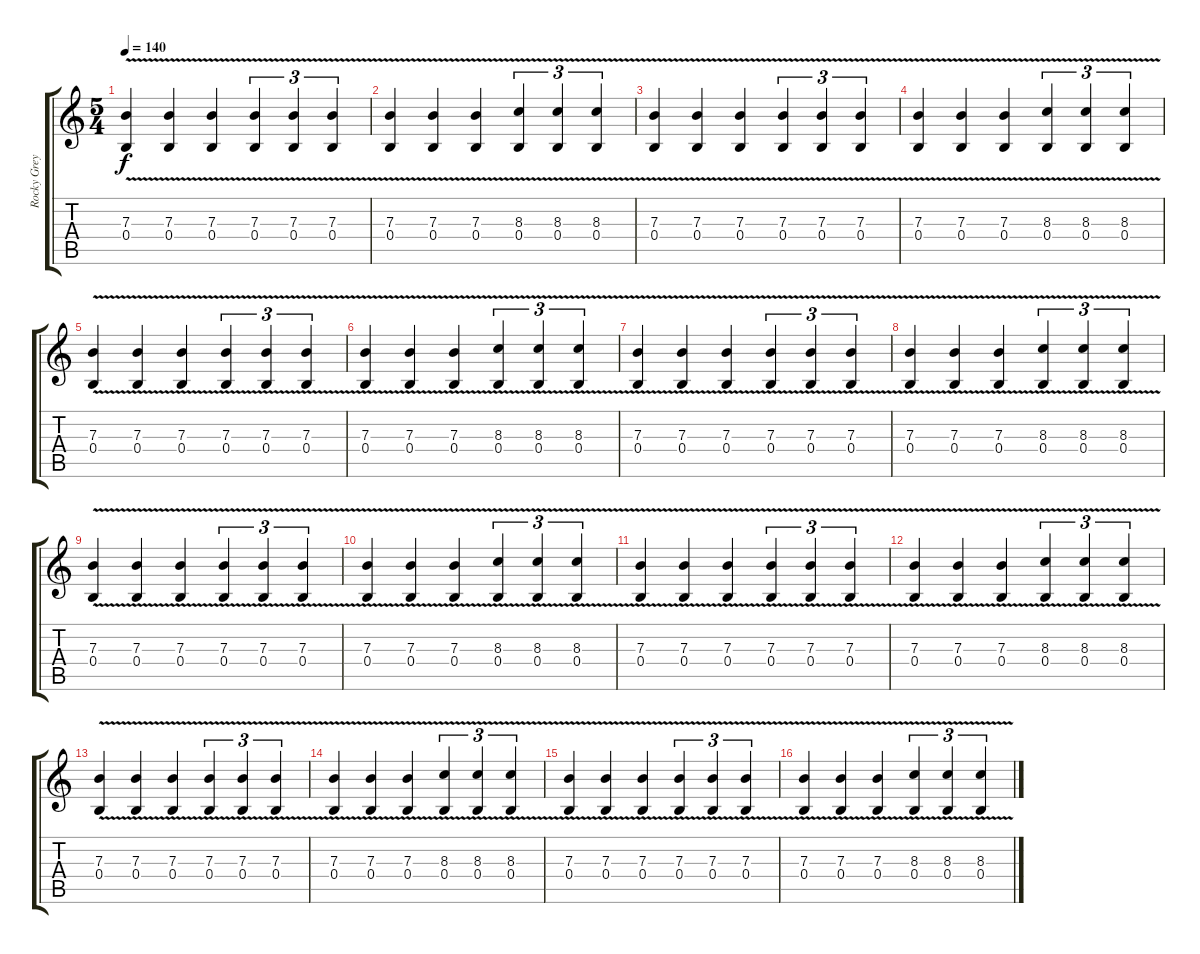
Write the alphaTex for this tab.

\track ("Rocky Grey - Lead Guitar" "Rocky Grey") {instrument overdrivenguitar}
\staff {score tabs}
\tuning (Db4 Ab3 E3 B2 Gb2 Db2) {hide}
\ts (5 4)
\tempo 140
\clef g2
\ks c
(7.3{v} 0.4).4{dy f instrument overdrivenguitar} (7.3{v} 0.4).4 (7.3{v} 0.4).4 (7.3{v} 0.4).4{tu (3 2)} (7.3{v} 0.4).4{tu (3 2)} (7.3{v} 0.4).4{tu (3 2)} |
(7.3{v} 0.4).4 (7.3{v} 0.4).4 (7.3{v} 0.4).4 (8.3{v} 0.4).4{tu (3 2)} (8.3{v} 0.4).4{tu (3 2)} (8.3{v} 0.4).4{tu (3 2)} |
(7.3{v} 0.4).4 (7.3{v} 0.4).4 (7.3{v} 0.4).4 (7.3{v} 0.4).4{tu (3 2)} (7.3{v} 0.4).4{tu (3 2)} (7.3{v} 0.4).4{tu (3 2)} |
(7.3{v} 0.4).4 (7.3{v} 0.4).4 (7.3{v} 0.4).4 (8.3{v} 0.4).4{tu (3 2)} (8.3{v} 0.4).4{tu (3 2)} (8.3{v} 0.4).4{tu (3 2)} |
(7.3{v} 0.4).4 (7.3{v} 0.4).4 (7.3{v} 0.4).4 (7.3{v} 0.4).4{tu (3 2)} (7.3{v} 0.4).4{tu (3 2)} (7.3{v} 0.4).4{tu (3 2)} |
(7.3{v} 0.4).4 (7.3{v} 0.4).4 (7.3{v} 0.4).4 (8.3{v} 0.4).4{tu (3 2)} (8.3{v} 0.4).4{tu (3 2)} (8.3{v} 0.4).4{tu (3 2)} |
(7.3{v} 0.4).4 (7.3{v} 0.4).4 (7.3{v} 0.4).4 (7.3{v} 0.4).4{tu (3 2)} (7.3{v} 0.4).4{tu (3 2)} (7.3{v} 0.4).4{tu (3 2)} |
(7.3{v} 0.4).4 (7.3{v} 0.4).4 (7.3{v} 0.4).4 (8.3{v} 0.4).4{tu (3 2)} (8.3{v} 0.4).4{tu (3 2)} (8.3{v} 0.4).4{tu (3 2)} |
(7.3{v} 0.4).4 (7.3{v} 0.4).4 (7.3{v} 0.4).4 (7.3{v} 0.4).4{tu (3 2)} (7.3{v} 0.4).4{tu (3 2)} (7.3{v} 0.4).4{tu (3 2)} |
(7.3{v} 0.4).4 (7.3{v} 0.4).4 (7.3{v} 0.4).4 (8.3{v} 0.4).4{tu (3 2)} (8.3{v} 0.4).4{tu (3 2)} (8.3{v} 0.4).4{tu (3 2)} |
(7.3{v} 0.4).4 (7.3{v} 0.4).4 (7.3{v} 0.4).4 (7.3{v} 0.4).4{tu (3 2)} (7.3{v} 0.4).4{tu (3 2)} (7.3{v} 0.4).4{tu (3 2)} |
(7.3{v} 0.4).4 (7.3{v} 0.4).4 (7.3{v} 0.4).4 (8.3{v} 0.4).4{tu (3 2)} (8.3{v} 0.4).4{tu (3 2)} (8.3{v} 0.4).4{tu (3 2)} |
(7.3{v} 0.4).4 (7.3{v} 0.4).4 (7.3{v} 0.4).4 (7.3{v} 0.4).4{tu (3 2)} (7.3{v} 0.4).4{tu (3 2)} (7.3{v} 0.4).4{tu (3 2)} |
(7.3{v} 0.4).4 (7.3{v} 0.4).4 (7.3{v} 0.4).4 (8.3{v} 0.4).4{tu (3 2)} (8.3{v} 0.4).4{tu (3 2)} (8.3{v} 0.4).4{tu (3 2)} |
(7.3{v} 0.4).4 (7.3{v} 0.4).4 (7.3{v} 0.4).4 (7.3{v} 0.4).4{tu (3 2)} (7.3{v} 0.4).4{tu (3 2)} (7.3{v} 0.4).4{tu (3 2)} |
(7.3{v} 0.4).4 (7.3{v} 0.4).4 (7.3{v} 0.4).4 (8.3{v} 0.4).4{tu (3 2)} (8.3{v} 0.4).4{tu (3 2)} (8.3{v} 0.4).4{tu (3 2)}
